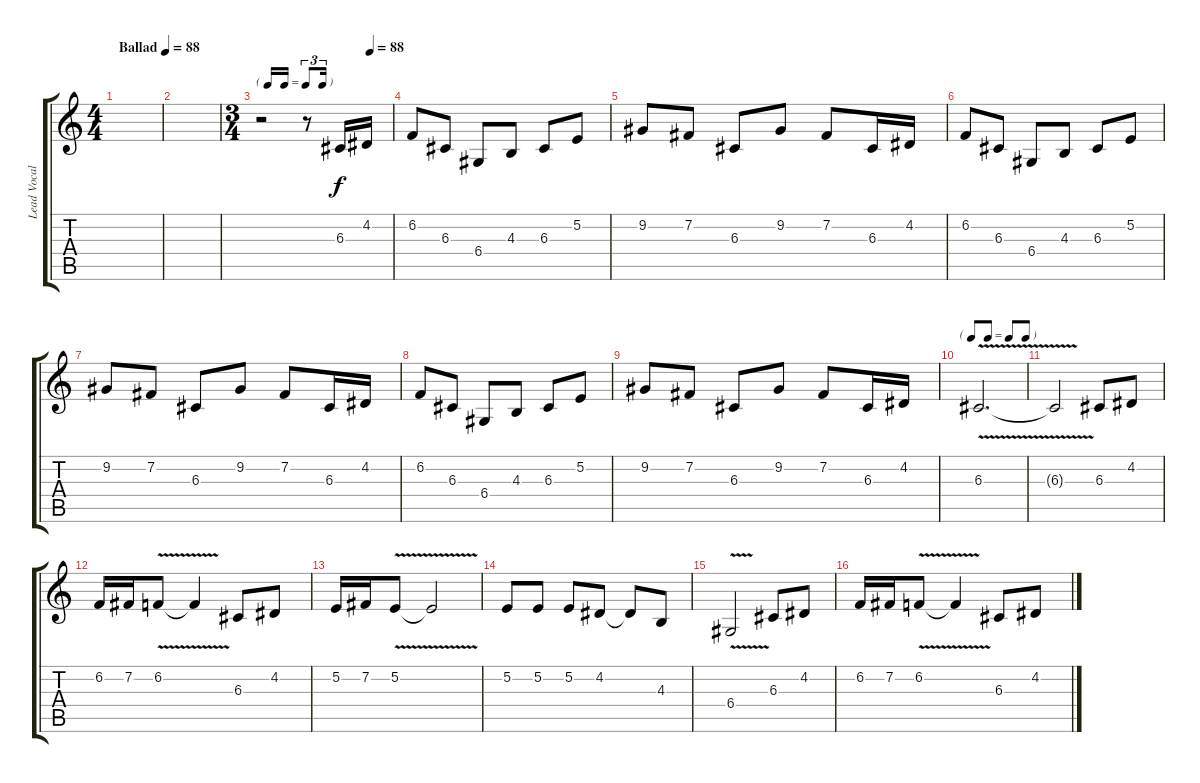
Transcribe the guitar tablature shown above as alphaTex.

\track ("Lead Vocals (or Lead Guitar)" "Lead Vocal") {instrument flute}
\staff {score tabs}
\tuning (E4 B3 G3 D3 A2 E2) {hide}
\ts (4 4)
\tempo (88 "Ballad")
\tempo 60
\tempo (88 "Ballad")
\clef g2
\ks c
|
|
\ts (3 4)
\tf triplet16th
\tempo (88 0.8333333333333334)
r.2 r.8 6.3.16 4.2.16 |
6.2.8 6.3.8 6.4.8 4.3.8 6.3.8 5.2.8 |
9.2.8 7.2.8 6.3.8 9.2.8 7.2.8 6.3.16 4.2.16 |
6.2.8 6.3.8 6.4.8 4.3.8 6.3.8 5.2.8 |
9.2.8 7.2.8 6.3.8 9.2.8 7.2.8 6.3.16 4.2.16 |
6.2.8 6.3.8 6.4.8 4.3.8 6.3.8 5.2.8 |
9.2.8 7.2.8 6.3.8 9.2.8 7.2.8 6.3.16 4.2.16 |
\tf none
6.3{v}.2{d} |
6.3{t}.2 6.3.8 4.2.8 |
6.2.16 7.2.16 6.2{v}.8 6.2{t}.4 6.3.8 4.2.8 |
5.2.16 7.2.16 5.2{v}.8 5.2{t}.2 |
5.2.8 5.2.8 5.2.8 4.2.8 4.2{t}.8 4.3.8 |
6.4{v}.2 6.3.8 4.2.8 |
6.2.16 7.2.16 6.2{v}.8 6.2{t}.4 6.3.8 4.2.8
